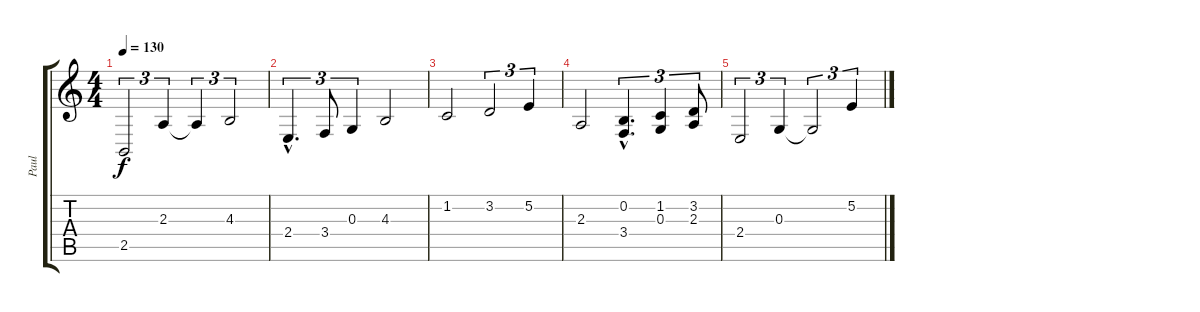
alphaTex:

\track ("Paul" "Paul") {instrument altosax}
\staff {score tabs}
\tuning (E4 B3 G3 D3 A2 E2) {hide}
\ts (4 4)
\tempo 130
\clef g2
\ks c
2.5.2{tu (3 2) dy f volume 10} 2.3.4{tu (3 2)} 2.3{t}.4{tu (3 2)} 4.3.2{tu (3 2)} |
2.4{hac}.4{d tu (3 2) volume 8} 3.4.8{tu (3 2)} 0.3.4{tu (3 2)} 4.3.2 |
1.2.2{volume 6} 3.2.2{tu (3 2)} 5.2.4{tu (3 2)} |
2.3.2{volume 4} (0.2{hac} 3.4{hac}).4{d tu (3 2)} (1.2 0.3).4{tu (3 2)} (3.2 2.3).8{tu (3 2)} |
2.4.2{tu (3 2) volume 2} 0.3.4{tu (3 2)} 0.3{t}.2{tu (3 2) volume 1} 5.2.4{tu (3 2)}
